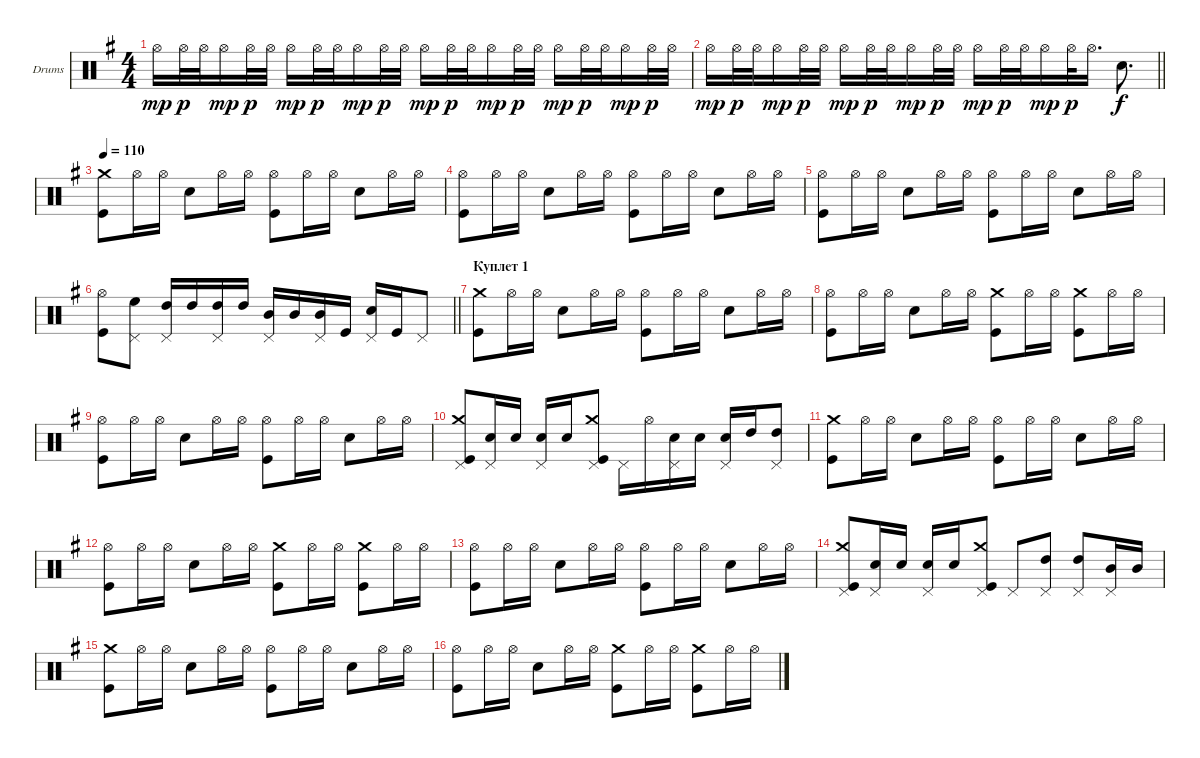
\bracketExtendMode groupsimilarinstruments
\firstSystemTrackNameOrientation horizontal
\otherSystemsTrackNameOrientation horizontal
\track ("Барабаны" "Drums") {instrument percussion}
\staff {score}
\articulation defaults
\ts (4 4)
\tempo (90 hide)
\clef neutral
\ks eminor "Hi-Hat (open)".16{dy mp} "Hi-Hat (open)".32{dy p} "Hi-Hat (open)".32 "Hi-Hat (open)".16{dy mp} "Hi-Hat (open)".32{dy p} "Hi-Hat (open)".32 "Hi-Hat (open)".16{dy mp} "Hi-Hat (open)".32{dy p} "Hi-Hat (open)".32 "Hi-Hat (open)".16{dy mp} "Hi-Hat (open)".32{dy p} "Hi-Hat (open)".32 "Hi-Hat (open)".16{dy mp} "Hi-Hat (open)".32{dy p} "Hi-Hat (open)".32 "Hi-Hat (open)".16{dy mp} "Hi-Hat (open)".32{dy p} "Hi-Hat (open)".32 "Hi-Hat (open)".16{dy mp} "Hi-Hat (open)".32{dy p} "Hi-Hat (open)".32 "Hi-Hat (open)".16{dy mp} "Hi-Hat (open)".32{dy p} "Hi-Hat (open)".32
|
\barLineRight lightlight "Hi-Hat (open)".16{dy mp} "Hi-Hat (open)".32{dy p} "Hi-Hat (open)".32 "Hi-Hat (open)".16{dy mp} "Hi-Hat (open)".32{dy p} "Hi-Hat (open)".32 "Hi-Hat (open)".16{dy mp} "Hi-Hat (open)".32{dy p} "Hi-Hat (open)".32 "Hi-Hat (open)".16{dy mp} "Hi-Hat (open)".32{dy p} "Hi-Hat (open)".32 "Hi-Hat (open)".16{dy mp} "Hi-Hat (open)".32{dy p} "Hi-Hat (open)".32 "Hi-Hat (open)".16{dy mp} "Hi-Hat (open)".32{dy p} "Hi-Hat (open)".16{d} "Snare (hit) 2".8{d dy f}
|
\tempo 110
("Kick (hit)" "Crash medium (hit)").8 "Hi-Hat (open)".16 "Hi-Hat (open)".16 "Snare (hit) 2".8 "Hi-Hat (open)".16 "Hi-Hat (open)".16 ("Kick (hit)" "Hi-Hat (open)").8 "Hi-Hat (open)".16 "Hi-Hat (open)".16 "Snare (hit) 2".8 "Hi-Hat (open)".16 "Hi-Hat (open)".16 |
("Kick (hit)" "Hi-Hat (open)").8 "Hi-Hat (open)".16 "Hi-Hat (open)".16 "Snare (hit) 2".8 "Hi-Hat (open)".16 "Hi-Hat (open)".16 ("Kick (hit)" "Hi-Hat (open)").8 "Hi-Hat (open)".16 "Hi-Hat (open)".16 "Snare (hit) 2".8 "Hi-Hat (open)".16 "Hi-Hat (open)".16 |
("Kick (hit)" "Hi-Hat (open)").8 "Hi-Hat (open)".16 "Hi-Hat (open)".16 "Snare (hit) 2".8 "Hi-Hat (open)".16 "Hi-Hat (open)".16 ("Kick (hit)" "Hi-Hat (open)").8 "Hi-Hat (open)".16 "Hi-Hat (open)".16 "Snare (hit) 2".8 "Hi-Hat (open)".16 "Hi-Hat (open)".16 |
\barLineRight lightlight
("Kick (hit)" "Hi-Hat (open)").8 ("High Floor Tom (hit)" "Pedal Hi-Hat (hit)").8 ("High Tom (hit)" "Pedal Hi-Hat (hit)").16 "High Tom (hit)".16 ("High Tom (hit)" "Pedal Hi-Hat (hit)").16 "High Tom (hit)".16 ("Mid Tom (hit)" "Pedal Hi-Hat (hit)").16 "Mid Tom (hit)".16 ("Mid Tom (hit)" "Pedal Hi-Hat (hit)").16 "Kick (hit)".16 ("Snare (hit) 2" "Pedal Hi-Hat (hit)").16 "Kick (hit)".16 "Pedal Hi-Hat (hit)".8 |
\section ("" "Куплет 1")
("Kick (hit)" "Crash medium (hit)").8 "Hi-Hat (open)".16 "Hi-Hat (open)".16 "Snare (hit) 2".8 "Hi-Hat (open)".16 "Hi-Hat (open)".16 ("Kick (hit)" "Hi-Hat (open)").8 "Hi-Hat (open)".16 "Hi-Hat (open)".16 "Snare (hit) 2".8 "Hi-Hat (open)".16 "Hi-Hat (open)".16 |
("Kick (hit)" "Hi-Hat (open)").8 "Hi-Hat (open)".16 "Hi-Hat (open)".16 "Snare (hit) 2".8 "Hi-Hat (open)".16 "Hi-Hat (open)".16 ("Kick (hit)" "Crash medium (hit)").8 "Hi-Hat (open)".16 "Hi-Hat (open)".16 ("Kick (hit)" "Crash medium (hit)").8 "Hi-Hat (open)".16 "Hi-Hat (open)".16 |
("Kick (hit)" "Hi-Hat (open)").8 "Hi-Hat (open)".16 "Hi-Hat (open)".16 "Snare (hit) 2".8 "Hi-Hat (open)".16 "Hi-Hat (open)".16 ("Kick (hit)" "Hi-Hat (open)").8 "Hi-Hat (open)".16 "Hi-Hat (open)".16 "Snare (hit) 2".8 "Hi-Hat (open)".16 "Hi-Hat (open)".16 |
("Kick (hit)" "Crash medium (hit)" "Pedal Hi-Hat (hit)").8 ("Snare (hit) 2" "Pedal Hi-Hat (hit)").16 "Snare (hit) 2".16 ("Snare (hit) 2" "Pedal Hi-Hat (hit)").16 "Snare (hit) 2".16 ("Kick (hit)" "Crash medium (hit)" "Pedal Hi-Hat (hit)").8 "Pedal Hi-Hat (hit)".16 "Hi-Hat (open)".16 ("Snare (hit) 2" "Pedal Hi-Hat (hit)").16 "Snare (hit) 2".16 ("Snare (hit) 2" "Pedal Hi-Hat (hit)").16 "High Tom (hit)".16 ("High Tom (hit)" "Pedal Hi-Hat (hit)").8 |
("Kick (hit)" "Crash medium (hit)").8 "Hi-Hat (open)".16 "Hi-Hat (open)".16 "Snare (hit) 2".8 "Hi-Hat (open)".16 "Hi-Hat (open)".16 ("Kick (hit)" "Hi-Hat (open)").8 "Hi-Hat (open)".16 "Hi-Hat (open)".16 "Snare (hit) 2".8 "Hi-Hat (open)".16 "Hi-Hat (open)".16 |
("Kick (hit)" "Hi-Hat (open)").8 "Hi-Hat (open)".16 "Hi-Hat (open)".16 "Snare (hit) 2".8 "Hi-Hat (open)".16 "Hi-Hat (open)".16 ("Kick (hit)" "Crash medium (hit)").8 "Hi-Hat (open)".16 "Hi-Hat (open)".16 ("Kick (hit)" "Crash medium (hit)").8 "Hi-Hat (open)".16 "Hi-Hat (open)".16 |
("Kick (hit)" "Hi-Hat (open)").8 "Hi-Hat (open)".16 "Hi-Hat (open)".16 "Snare (hit) 2".8 "Hi-Hat (open)".16 "Hi-Hat (open)".16 ("Kick (hit)" "Hi-Hat (open)").8 "Hi-Hat (open)".16 "Hi-Hat (open)".16 "Snare (hit) 2".8 "Hi-Hat (open)".16 "Hi-Hat (open)".16 |
("Kick (hit)" "Crash medium (hit)" "Pedal Hi-Hat (hit)").8 ("Snare (hit) 2" "Pedal Hi-Hat (hit)").16 "Snare (hit) 2".16 ("Snare (hit) 2" "Pedal Hi-Hat (hit)").16 "Snare (hit) 2".16 ("Kick (hit)" "Crash medium (hit)" "Pedal Hi-Hat (hit)").8 "Pedal Hi-Hat (hit)".8 ("High Tom (hit)" "Pedal Hi-Hat (hit)").8 ("High Tom (hit)" "Pedal Hi-Hat (hit)").8 ("Mid Tom (hit)" "Pedal Hi-Hat (hit)").16 "Mid Tom (hit)".16 |
("Kick (hit)" "Crash medium (hit)").8 "Hi-Hat (open)".16 "Hi-Hat (open)".16 "Snare (hit) 2".8 "Hi-Hat (open)".16 "Hi-Hat (open)".16 ("Kick (hit)" "Hi-Hat (open)").8 "Hi-Hat (open)".16 "Hi-Hat (open)".16 "Snare (hit) 2".8 "Hi-Hat (open)".16 "Hi-Hat (open)".16 |
("Kick (hit)" "Hi-Hat (open)").8 "Hi-Hat (open)".16 "Hi-Hat (open)".16 "Snare (hit) 2".8 "Hi-Hat (open)".16 "Hi-Hat (open)".16 ("Kick (hit)" "Crash medium (hit)").8 "Hi-Hat (open)".16 "Hi-Hat (open)".16 ("Kick (hit)" "Crash medium (hit)").8 "Hi-Hat (open)".16 "Hi-Hat (open)".16
